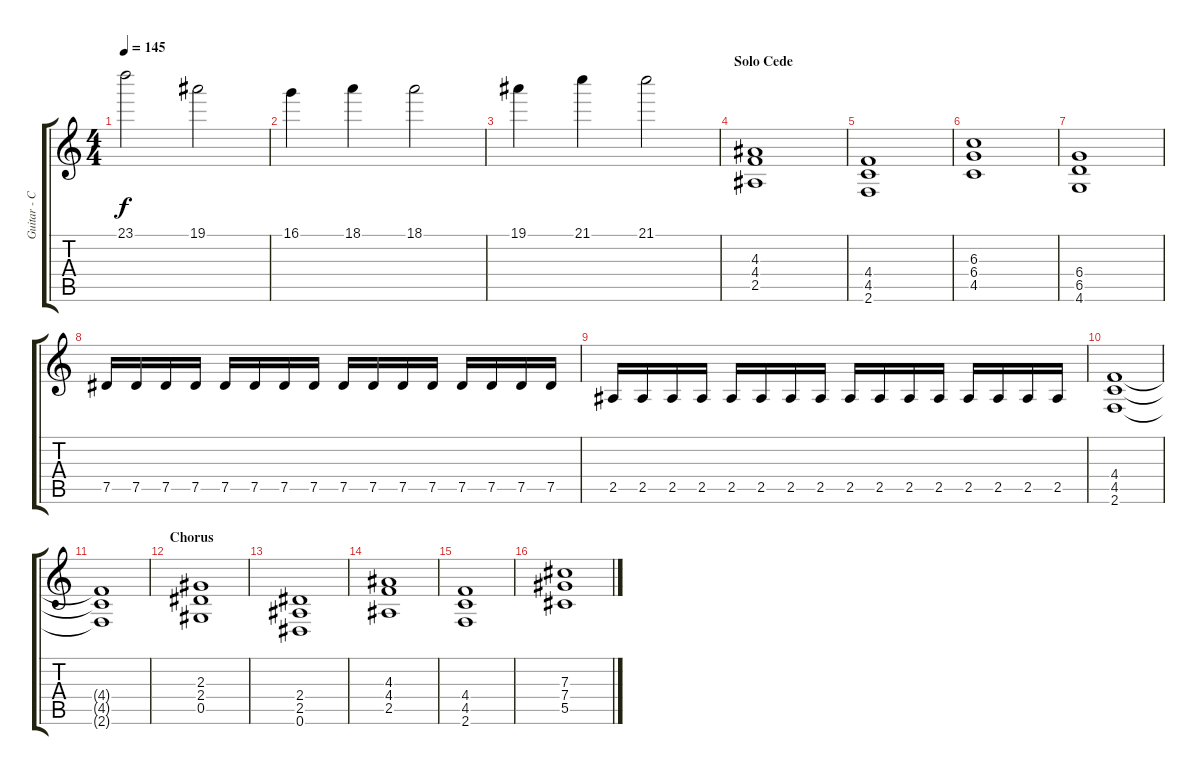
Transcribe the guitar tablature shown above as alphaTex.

\track ("Guitar - Chris Bay" "Guitar - C") {instrument distortionguitar}
\staff {score tabs}
\tuning (Eb4 Bb3 Gb3 Db3 Ab2 Eb2) {hide}
\ts (4 4)
\tempo 145
\clef g2
\ks c
23.1.2{dy f} 19.1.2 |
16.1.4 18.1.4 18.1.2 |
19.1.4 21.1.4 21.1.2 |
\section ("" "Solo Cede")
(4.3 4.4 2.5).1 |
(4.4 4.5 2.6).1 |
(6.3 6.4 4.5).1 |
(6.4 6.5 4.6).1 |
7.5.16 7.5.16 7.5.16 7.5.16 7.5.16 7.5.16 7.5.16 7.5.16 7.5.16 7.5.16 7.5.16 7.5.16 7.5.16 7.5.16 7.5.16 7.5.16 |
2.5.16 2.5.16 2.5.16 2.5.16 2.5.16 2.5.16 2.5.16 2.5.16 2.5.16 2.5.16 2.5.16 2.5.16 2.5.16 2.5.16 2.5.16 2.5.16 |
(4.4 4.5 2.6).1 |
(4.4{t} 4.5{t} 2.6{t}).1 |
\section ("" "Chorus")
(2.3 2.4 0.5).1 |
(2.4 2.5 0.6).1 |
(4.3 4.4 2.5).1 |
(4.4 4.5 2.6).1 |
(7.3 7.4 5.5).1
